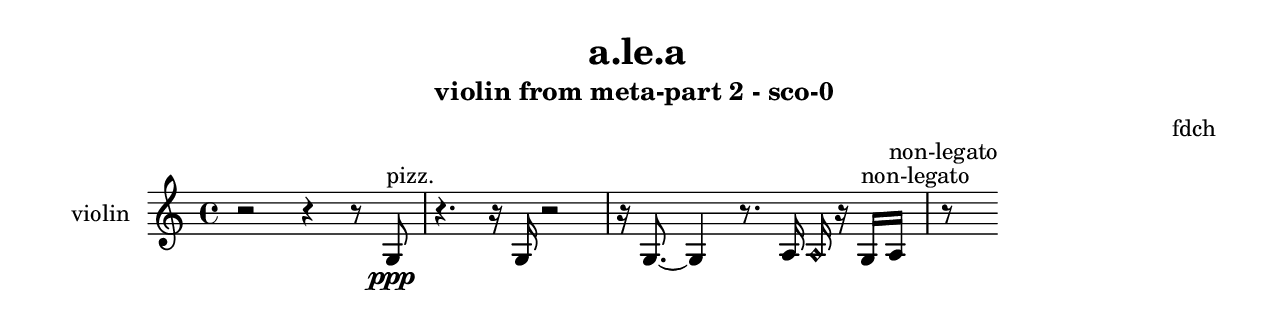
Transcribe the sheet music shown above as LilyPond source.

\version "2.19.56" 

violin_one_part = \relative c' {

  \time 4/4

  \clef treble 
  % ________________________________________bar 1 :
  r2 
  r4 
  r8  g8~\ppp^\markup {pizz. }  |
  % ________________________________________bar 2 :
  r4. 
  r16  g16  |
  % ________________________________________bar 2 :
  r2 
  r16  g8.~ 
  g4~  |
  % ________________________________________bar 3 :
  r8.  a16 
  \once \override NoteHead.style = #'harmonic a16  r16  g16^\markup {non-legato }  a16^\markup {non-legato } 
  r8 
}



\header {
  title = "a.le.a"
  subtitle = "violin from meta-part 2 - sco-0 "
  composer = "fdch"
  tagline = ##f
}
\paper {
  max-systems-per-page = #8
}
\score {
  <<
    \set Score.skipBars = ##t
    \new Staff \with { 
      instrumentName = "violin" 
      shortInstrumentName = "vn."} 
    {
      <<
        \new Voice {
          \violin_one_part
        }
      >>
    }
  >>
  \layout {
    \mergeDifferentlyHeadedOn
    \mergeDifferentlyDottedOn
    #(set-default-paper-size "letter")
  }
}
